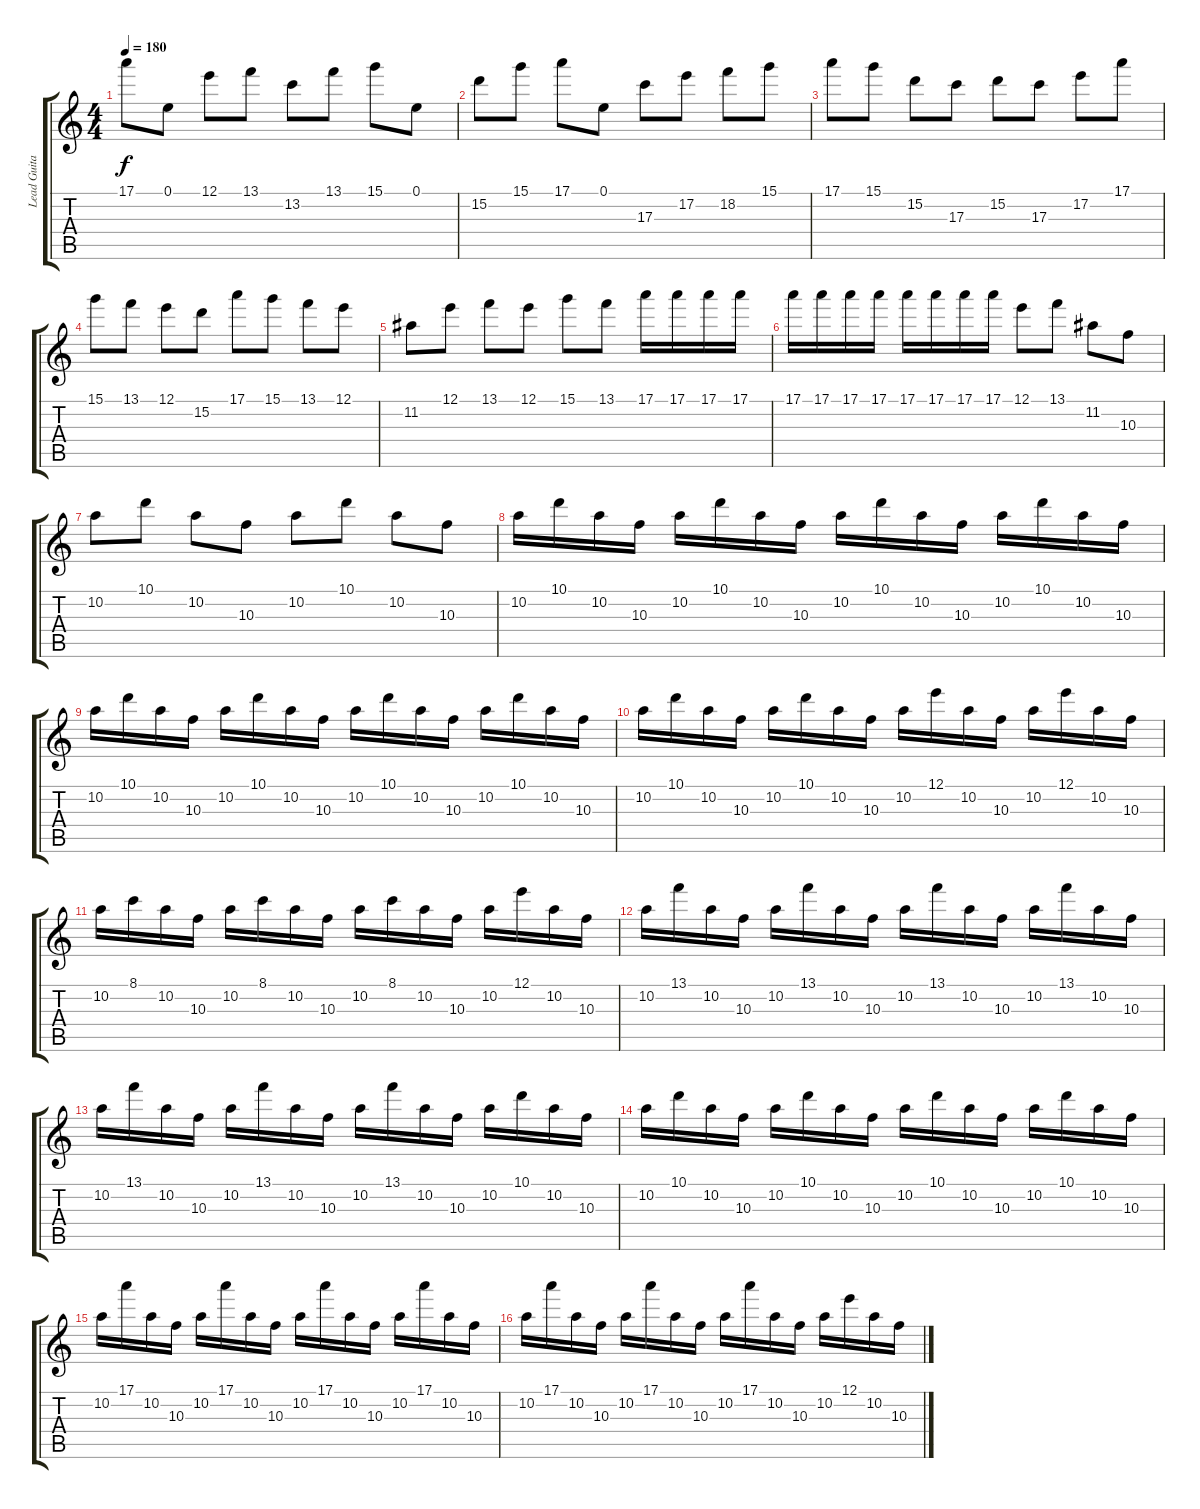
\track ("Lead Guitars" "Lead Guita") {instrument overdrivenguitar}
\staff {score tabs}
\tuning (E4 B3 G3 D3 A2 E2) {hide}
\ts (4 4)
\tempo 180
\clef g2
\ks c
17.1.8{dy f} 0.1.8 12.1.8 13.1.8 13.2.8 13.1.8 15.1.8 0.1.8 |
15.2.8 15.1.8 17.1.8 0.1.8 17.3.8 17.2.8 18.2.8 15.1.8 |
17.1.8 15.1.8 15.2.8 17.3.8 15.2.8 17.3.8 17.2.8 17.1.8 |
15.1.8 13.1.8 12.1.8 15.2.8 17.1.8 15.1.8 13.1.8 12.1.8 |
11.2.8 12.1.8 13.1.8 12.1.8 15.1.8 13.1.8 17.1.16 17.1.16 17.1.16 17.1.16 |
17.1.16 17.1.16 17.1.16 17.1.16 17.1.16 17.1.16 17.1.16 17.1.16 12.1.8 13.1.8 11.2.8 10.3.8 |
10.2.8 10.1.8 10.2.8 10.3.8 10.2.8 10.1.8 10.2.8 10.3.8 |
10.2.16 10.1.16 10.2.16 10.3.16 10.2.16 10.1.16 10.2.16 10.3.16 10.2.16 10.1.16 10.2.16 10.3.16 10.2.16 10.1.16 10.2.16 10.3.16 |
10.2.16{volume 10} 10.1.16 10.2.16 10.3.16 10.2.16 10.1.16 10.2.16 10.3.16 10.2.16 10.1.16 10.2.16 10.3.16 10.2.16 10.1.16 10.2.16 10.3.16 |
10.2.16 10.1.16 10.2.16 10.3.16 10.2.16 10.1.16 10.2.16 10.3.16 10.2.16 12.1.16 10.2.16 10.3.16 10.2.16 12.1.16 10.2.16 10.3.16 |
10.2.16 8.1.16 10.2.16 10.3.16 10.2.16 8.1.16 10.2.16 10.3.16 10.2.16 8.1.16{volume 8} 10.2.16 10.3.16 10.2.16 12.1.16 10.2.16 10.3.16 |
10.2.16 13.1.16 10.2.16 10.3.16 10.2.16 13.1.16 10.2.16 10.3.16 10.2.16 13.1.16 10.2.16 10.3.16 10.2.16 13.1.16 10.2.16 10.3.16 |
10.2.16 13.1.16 10.2.16 10.3.16 10.2.16 13.1.16 10.2.16 10.3.16 10.2.16 13.1.16 10.2.16 10.3.16 10.2.16 10.1.16 10.2.16 10.3.16 |
10.2.16 10.1.16 10.2.16 10.3.16 10.2.16 10.1.16 10.2.16 10.3.16 10.2.16 10.1.16{volume 5} 10.2.16 10.3.16 10.2.16 10.1.16 10.2.16 10.3.16 |
10.2.16 17.1.16 10.2.16 10.3.16 10.2.16 17.1.16 10.2.16 10.3.16 10.2.16 17.1.16 10.2.16 10.3.16 10.2.16 17.1.16 10.2.16 10.3.16 |
10.2.16 17.1.16 10.2.16 10.3.16 10.2.16 17.1.16 10.2.16 10.3.16 10.2.16 17.1.16 10.2.16 10.3.16 10.2.16 12.1.16 10.2.16 10.3.16
